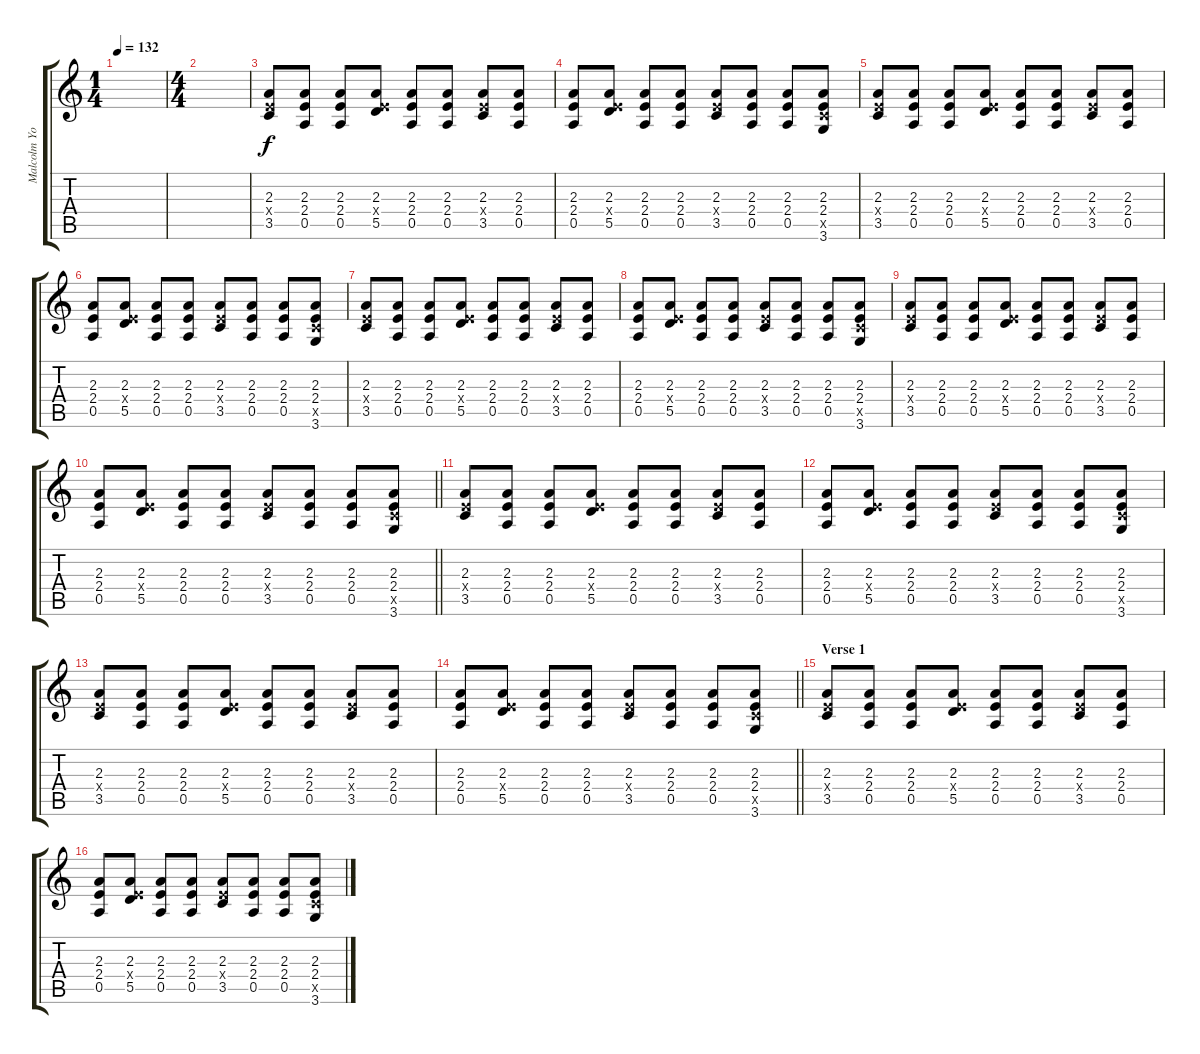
\track ("Malcolm Young - Rhythm w/dist" "Malcolm Yo") {instrument distortionguitar}
\staff {score tabs}
\tuning (E4 B3 G3 D3 A2 E2) {hide}
\ts (1 4)
\tempo 132
\clef g2
\ks c
|
\ts (4 4)
|
(2.3 2.4{x} 3.5).8 (2.3 2.4 0.5).8 (2.3 2.4 0.5).8 (2.3 2.4{x} 5.5).8 (2.3 2.4 0.5).8 (2.3 2.4 0.5).8 (2.3 2.4{x} 3.5).8 (2.3 2.4 0.5).8 |
(2.3 2.4 0.5).8 (2.3 2.4{x} 5.5).8 (2.3 2.4 0.5).8 (2.3 2.4 0.5).8 (2.3 2.4{x} 3.5).8 (2.3 2.4 0.5).8 (2.3 2.4 0.5).8 (2.3 2.4 3.5{x} 3.6).8 |
(2.3 2.4{x} 3.5).8 (2.3 2.4 0.5).8 (2.3 2.4 0.5).8 (2.3 2.4{x} 5.5).8 (2.3 2.4 0.5).8 (2.3 2.4 0.5).8 (2.3 2.4{x} 3.5).8 (2.3 2.4 0.5).8 |
(2.3 2.4 0.5).8 (2.3 2.4{x} 5.5).8 (2.3 2.4 0.5).8 (2.3 2.4 0.5).8 (2.3 2.4{x} 3.5).8 (2.3 2.4 0.5).8 (2.3 2.4 0.5).8 (2.3 2.4 3.5{x} 3.6).8 |
(2.3 2.4{x} 3.5).8 (2.3 2.4 0.5).8 (2.3 2.4 0.5).8 (2.3 2.4{x} 5.5).8 (2.3 2.4 0.5).8 (2.3 2.4 0.5).8 (2.3 2.4{x} 3.5).8 (2.3 2.4 0.5).8 |
(2.3 2.4 0.5).8 (2.3 2.4{x} 5.5).8 (2.3 2.4 0.5).8 (2.3 2.4 0.5).8 (2.3 2.4{x} 3.5).8 (2.3 2.4 0.5).8 (2.3 2.4 0.5).8 (2.3 2.4 3.5{x} 3.6).8 |
(2.3 2.4{x} 3.5).8 (2.3 2.4 0.5).8 (2.3 2.4 0.5).8 (2.3 2.4{x} 5.5).8 (2.3 2.4 0.5).8 (2.3 2.4 0.5).8 (2.3 2.4{x} 3.5).8 (2.3 2.4 0.5).8 |
\barLineRight lightlight
(2.3 2.4 0.5).8 (2.3 2.4{x} 5.5).8 (2.3 2.4 0.5).8 (2.3 2.4 0.5).8 (2.3 2.4{x} 3.5).8 (2.3 2.4 0.5).8 (2.3 2.4 0.5).8 (2.3 2.4 3.5{x} 3.6).8 |
(2.3 2.4{x} 3.5).8 (2.3 2.4 0.5).8 (2.3 2.4 0.5).8 (2.3 2.4{x} 5.5).8 (2.3 2.4 0.5).8 (2.3 2.4 0.5).8 (2.3 2.4{x} 3.5).8 (2.3 2.4 0.5).8 |
(2.3 2.4 0.5).8 (2.3 2.4{x} 5.5).8 (2.3 2.4 0.5).8 (2.3 2.4 0.5).8 (2.3 2.4{x} 3.5).8 (2.3 2.4 0.5).8 (2.3 2.4 0.5).8 (2.3 2.4 3.5{x} 3.6).8 |
(2.3 2.4{x} 3.5).8 (2.3 2.4 0.5).8 (2.3 2.4 0.5).8 (2.3 2.4{x} 5.5).8 (2.3 2.4 0.5).8 (2.3 2.4 0.5).8 (2.3 2.4{x} 3.5).8 (2.3 2.4 0.5).8 |
\barLineRight lightlight
(2.3 2.4 0.5).8 (2.3 2.4{x} 5.5).8 (2.3 2.4 0.5).8 (2.3 2.4 0.5).8 (2.3 2.4{x} 3.5).8 (2.3 2.4 0.5).8 (2.3 2.4 0.5).8 (2.3 2.4 3.5{x} 3.6).8 |
\section ("" "Verse 1")
(2.3 2.4{x} 3.5).8 (2.3 2.4 0.5).8 (2.3 2.4 0.5).8 (2.3 2.4{x} 5.5).8 (2.3 2.4 0.5).8 (2.3 2.4 0.5).8 (2.3 2.4{x} 3.5).8 (2.3 2.4 0.5).8 |
(2.3 2.4 0.5).8 (2.3 2.4{x} 5.5).8 (2.3 2.4 0.5).8 (2.3 2.4 0.5).8 (2.3 2.4{x} 3.5).8 (2.3 2.4 0.5).8 (2.3 2.4 0.5).8 (2.3 2.4 3.5{x} 3.6).8
